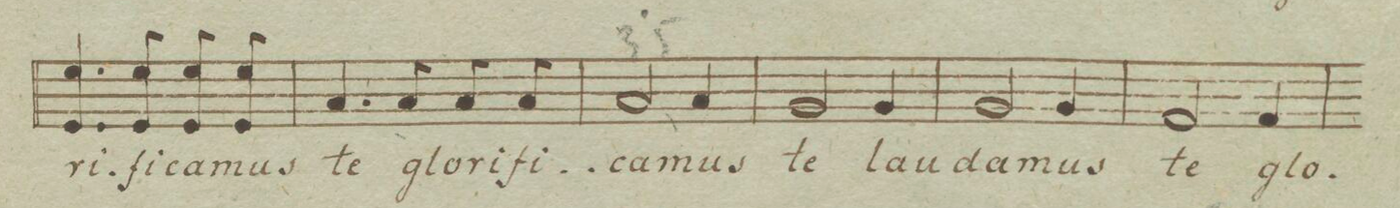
**kern	**text	**dynam
*I"Basso.	*	*
*clefF4	*	*
*k[b-e-]	*	*
*M3/4	*	*
4.G 4.GG/	-ri-	.
8G 8GG/	-fi-	.
8G 8GG/	-ca-	.
8G 8GG/	-mus	.
=34	=34	=34
4.C/	te	.
8C/	glo-	.
8C/	-ri-	.
8C/	-fi-	.
=35	=35	=35
2C/	-ca-	.
4C/	-mus	.
=36	=36	=36
2BB-/	te	.
4BB-/	lau-	.
=37	=37	=37
2BB-/	-da-	.
4BB-/	-mus	.
=38	=38	=38
2AA/	te	.
4AA/	glo-	.
=39	=39	=39
*-	*-	*-
